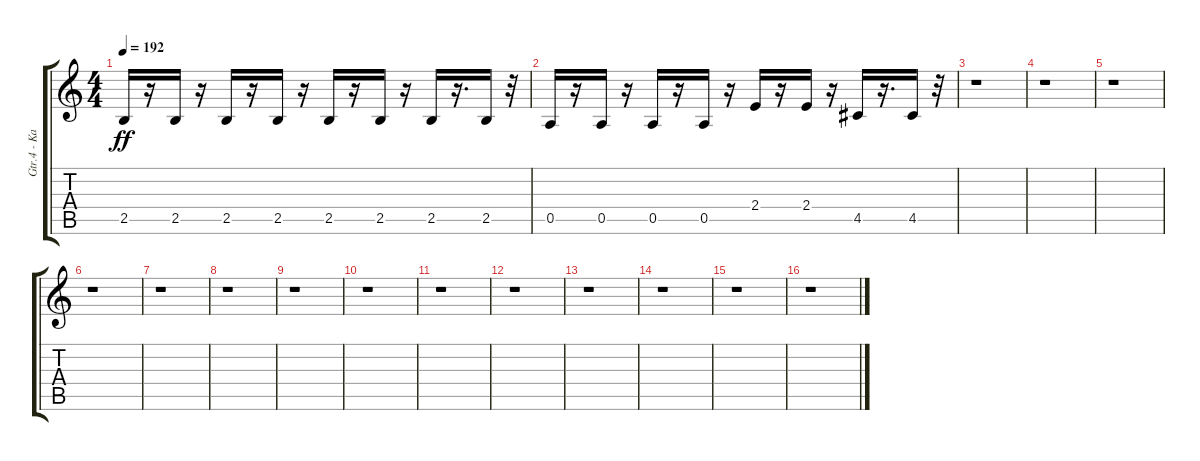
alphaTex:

\track ("Gtr.4 - Ka" "Gtr.4 - Ka") {instrument electricguitarmuted}
\staff {score tabs}
\tuning (E4 B3 G3 D3 A2 E2) {hide}
\ts (4 4)
\tempo 192
\clef g2
\ks c
2.5.16{dy ff} r.16 2.5.16 r.16 2.5.16 r.16 2.5.16 r.16 2.5.16 r.16 2.5.16 r.16 2.5.16 r.16{d} 2.5.16 r.32 |
0.5.16 r.16 0.5.16 r.16 0.5.16 r.16 0.5.16 r.16 2.4.16 r.16 2.4.16 r.16 4.5.16 r.16{d} 4.5.16 r.32 |
r.1 |
r.1 |
r.1 |
r.1 |
r.1 |
r.1 |
r.1 |
r.1 |
r.1 |
r.1 |
r.1 |
r.1 |
r.1 |
r.1
